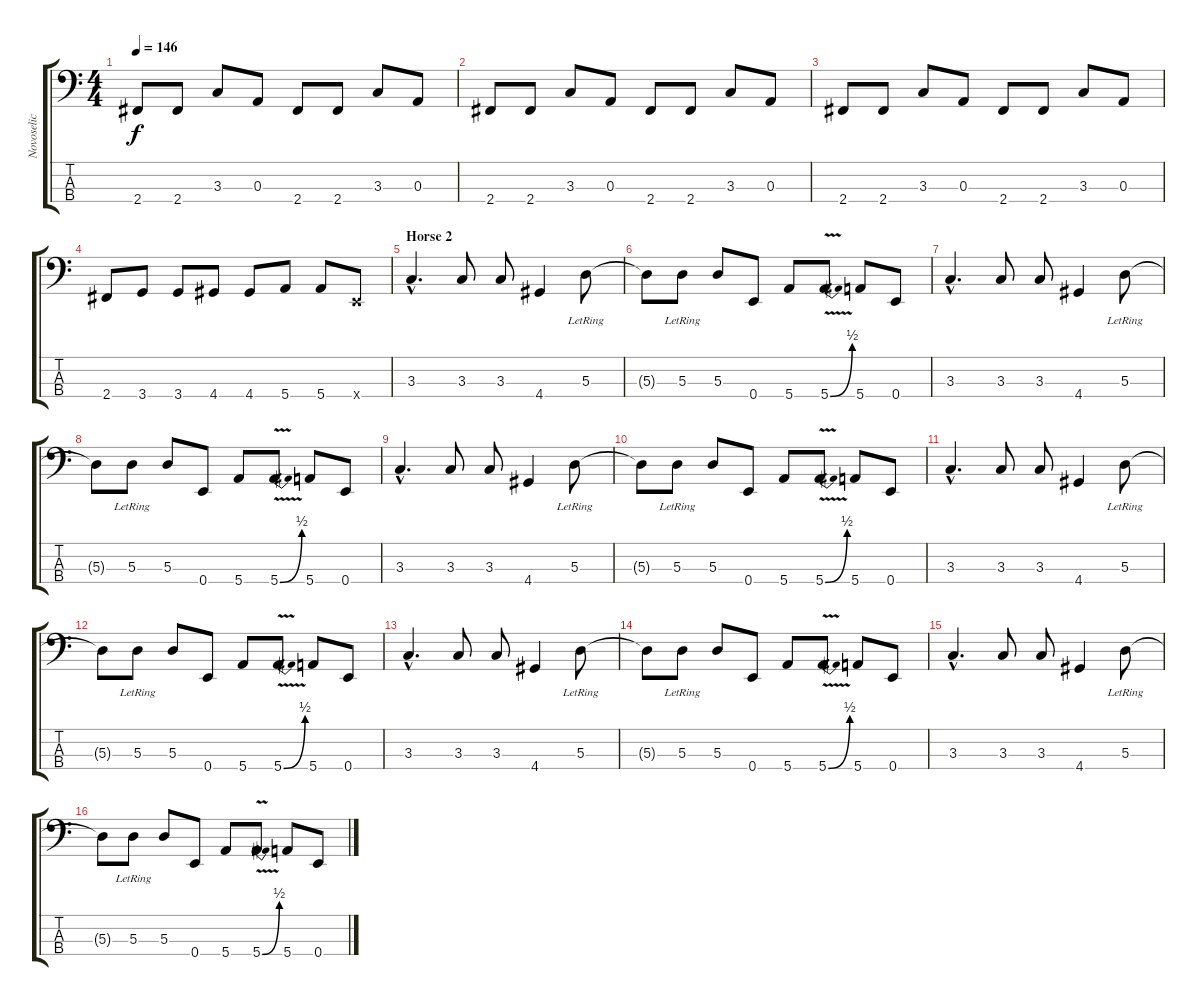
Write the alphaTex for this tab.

\track ("Novoselic" "Novoselic") {instrument electricbasspick}
\staff {score tabs}
\tuning (G2 D2 A1 E1) {hide}
\ts (4 4)
\tempo 146
\clef f4
\ks c
2.4.8{dy f} 2.4.8 3.3.8 0.3.8 2.4.8 2.4.8 3.3.8 0.3.8 |
2.4.8 2.4.8 3.3.8 0.3.8 2.4.8 2.4.8 3.3.8 0.3.8 |
2.4.8 2.4.8 3.3.8 0.3.8 2.4.8 2.4.8 3.3.8 0.3.8 |
2.4.8 3.4.8 3.4.8 4.4.8 4.4.8 5.4.8 5.4.8 0.4{x}.8 |
\section ("" "Horse 2")
3.3{hac}.4{d} 3.3.8 3.3.8 4.4.4 5.3{lr}.8 |
5.3{t}.8 5.3{lr}.8 5.3.8 0.4.8 5.4.8 5.4{be (bend 0 0 60 2) v}.8 5.4.8 0.4.8 |
3.3{hac}.4{d} 3.3.8 3.3.8 4.4.4 5.3{lr}.8 |
5.3{t}.8 5.3{lr}.8 5.3.8 0.4.8 5.4.8 5.4{be (bend 0 0 60 2) v}.8 5.4.8 0.4.8 |
3.3{hac}.4{d} 3.3.8 3.3.8 4.4.4 5.3{lr}.8 |
5.3{t}.8 5.3{lr}.8 5.3.8 0.4.8 5.4.8 5.4{be (bend 0 0 60 2) v}.8 5.4.8 0.4.8 |
3.3{hac}.4{d} 3.3.8 3.3.8 4.4.4 5.3{lr}.8 |
5.3{t}.8 5.3{lr}.8 5.3.8 0.4.8 5.4.8 5.4{be (bend 0 0 60 2) v}.8 5.4.8 0.4.8 |
3.3{hac}.4{d} 3.3.8 3.3.8 4.4.4 5.3{lr}.8 |
5.3{t}.8 5.3{lr}.8 5.3.8 0.4.8 5.4.8 5.4{be (bend 0 0 60 2) v}.8 5.4.8 0.4.8 |
3.3{hac}.4{d} 3.3.8 3.3.8 4.4.4 5.3{lr}.8 |
5.3{t}.8 5.3{lr}.8 5.3.8 0.4.8 5.4.8 5.4{be (bend 0 0 60 2) v}.8 5.4.8 0.4.8
